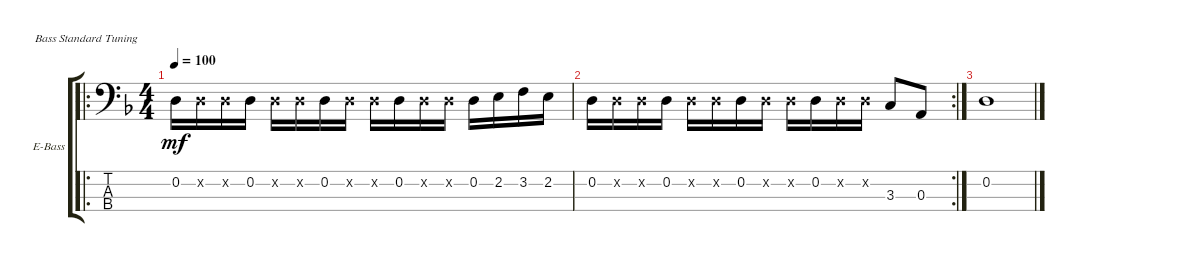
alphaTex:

\bracketExtendMode groupsimilarinstruments
\firstSystemTrackNameOrientation horizontal
\otherSystemsTrackNameOrientation horizontal
\track ("БАС" "E-Bass") {solo instrument electricbassfinger}
\staff {score tabs}
\tuning (G2 D2 A1 E1)
\ro
\ts (4 4)
\tempo 100
\clef f4
\ks dminor
0.2.16{dy mf} 0.2{x}.16 0.2{x}.16 0.2.16 0.2{x}.16 0.2{x}.16 0.2.16 0.2{x}.16 0.2{x}.16 0.2.16 0.2{x}.16 0.2{x}.16 0.2.16 2.2.16 3.2.16 2.2.16 |
\rc 2
0.2.16 0.2{x}.16 0.2{x}.16 0.2.16 0.2{x}.16 0.2{x}.16 0.2.16 0.2{x}.16 0.2{x}.16 0.2.16 0.2{x}.16 0.2{x}.16 3.3.8 0.3.8 |
0.2.1
